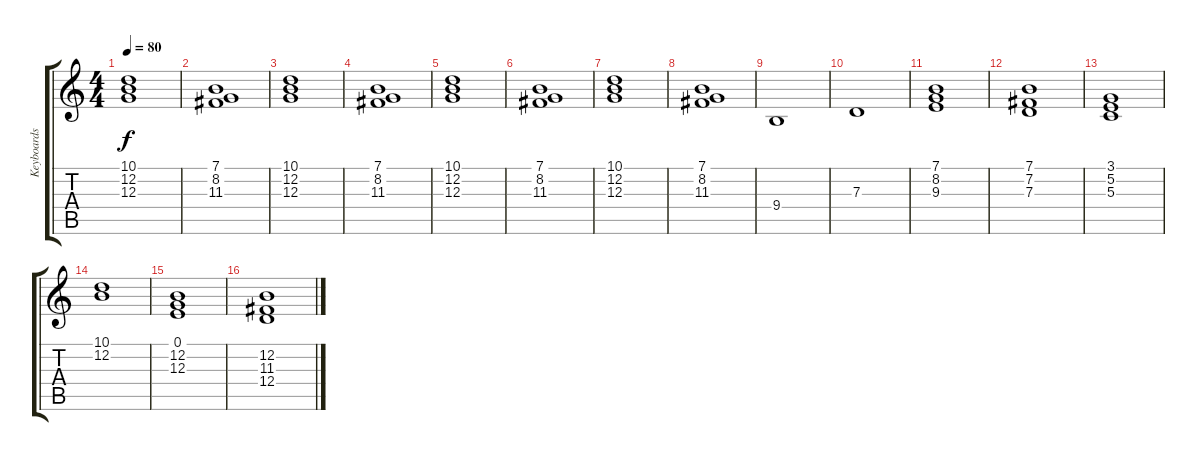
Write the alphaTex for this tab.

\track ("Keyboards" "Keyboards") {instrument pad2warm}
\staff {score tabs}
\tuning (E4 B3 G3 D3 A2 E2) {hide}
\ts (4 4)
\tempo 80
\clef g2
\ks c
(10.1 12.2 12.3).1{dy f} |
(7.1 8.2 11.3).1 |
(10.1 12.2 12.3).1 |
(7.1 8.2 11.3).1 |
(10.1 12.2 12.3).1 |
(7.1 8.2 11.3).1 |
(10.1 12.2 12.3).1 |
(7.1 8.2 11.3).1 |
9.4.1 |
7.3.1 |
(7.1 8.2 9.3).1 |
(7.1 7.2 7.3).1 |
(3.1 5.2 5.3).1 |
(10.1 12.2).1 |
(0.1 12.2 12.3).1 |
(12.2 11.3 12.4).1
